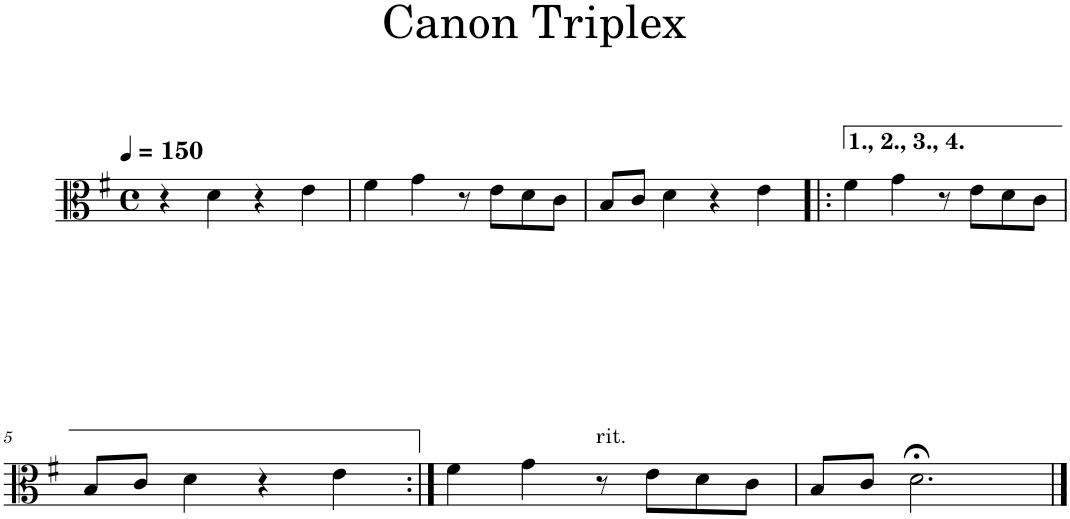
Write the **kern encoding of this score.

**kern
*part1
*staff1
*I"Harpsichord
*I'Hch.
*clefC3
*k[f#]
*M4/4
*met(c)
*MM150
=1
4r
4d\
4r
4e\
=2
4f#\
4g\
8r
8e\L
8d\
8c\J
=3
8B/L
8c/J
4d\
4r
4e\
=4!|:
4f#\
4g\
8r
8e\L
8d\
8c\J
!!LO:LB:g=z
=5
8B/L
8c/J
4d\
4r
4e\
=6:|!
4f#\
4g\
!LO:TX:a:t=rit.
8r
8e\L
8d\
8c\J
=7
8B/L
8c/J
2.d;<\
==
*-
